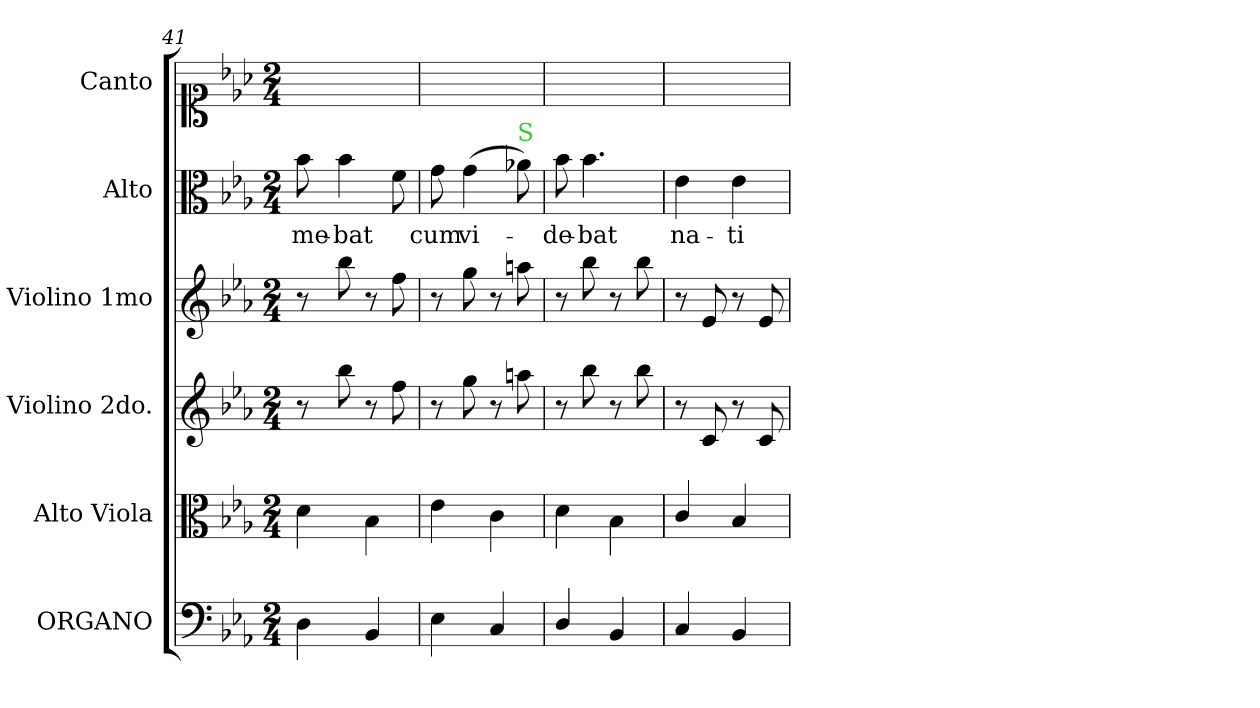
**kern	**kern	**kern	**kern	**kern	**text	**kern
*part6	*part5	*part4	*part3	*part2	*part2	*part1
*staff6	*staff5	*staff4	*staff3	*staff2	*staff2	*staff1
*I"ORGANO	*I"Alto Viola	*I"Violino 2do.	*I"Violino 1mo	*I"Alto	*	*I"Canto
*I'org	*I'a-vla	*I'vl 2	*I'vl 1	*I'A	*	*
*clefF4	*clefC3	*clefG2	*clefG2	*clefC3	*	*clefC1
*k[b-e-a-]	*k[b-e-a-]	*k[b-e-a-]	*k[b-e-a-]	*k[b-e-a-]	*	*k[b-e-a-]
*E-:	*E-:	*E-:	*E-:	*E-:	*	*E-:
*M2/4	*M2/4	*M2/4	*M2/4	*M2/4	*	*M2/4
=41	=41	=41	=41	=41	=41	=41
4D\	4d\	8r	8r	8b-\	-me-	2ryy
.	.	8bb-\	8bb-\	4b-\	-bat	.
4BB-/	4B-\	8r	8r	.	.	.
.	.	8ff\	8ff\	8f\	.	.
=42	=42	=42	=42	=42	=42	=42
4E-\	4e-\	8r	8r	8g\	cum	2ryy
.	.	8gg\	8gg\	(4g\	vi-	.
4C/	4c\	8r	8r	.	.	.
!	!	!	!	!LO:TX:a:color=limegreen:t=S	!	!
.	.	8aan\	8aan\	8a-X\)	.	.
=43	=43	=43	=43	=43	=43	=43
4D/	4d\	8r	8r	8b-\	-de-	2ryy
.	.	8bb-\	8bb-\	4.b-\	-bat	.
4BB-/	4B-\	8r	8r	.	.	.
.	.	8bb-\	8bb-\	.	.	.
=44	=44	=44	=44	=44	=44	=44
4C/	4c/	8r	8r	4e-\	na-	2ryy
.	.	8c/	8e-/	.	.	.
4BB-/	4B-/	8r	8r	4e-\	-ti	.
.	.	8c/	8e-/	.	.	.
=	=	=	=	=	=	=
*-	*-	*-	*-	*-	*-	*-
